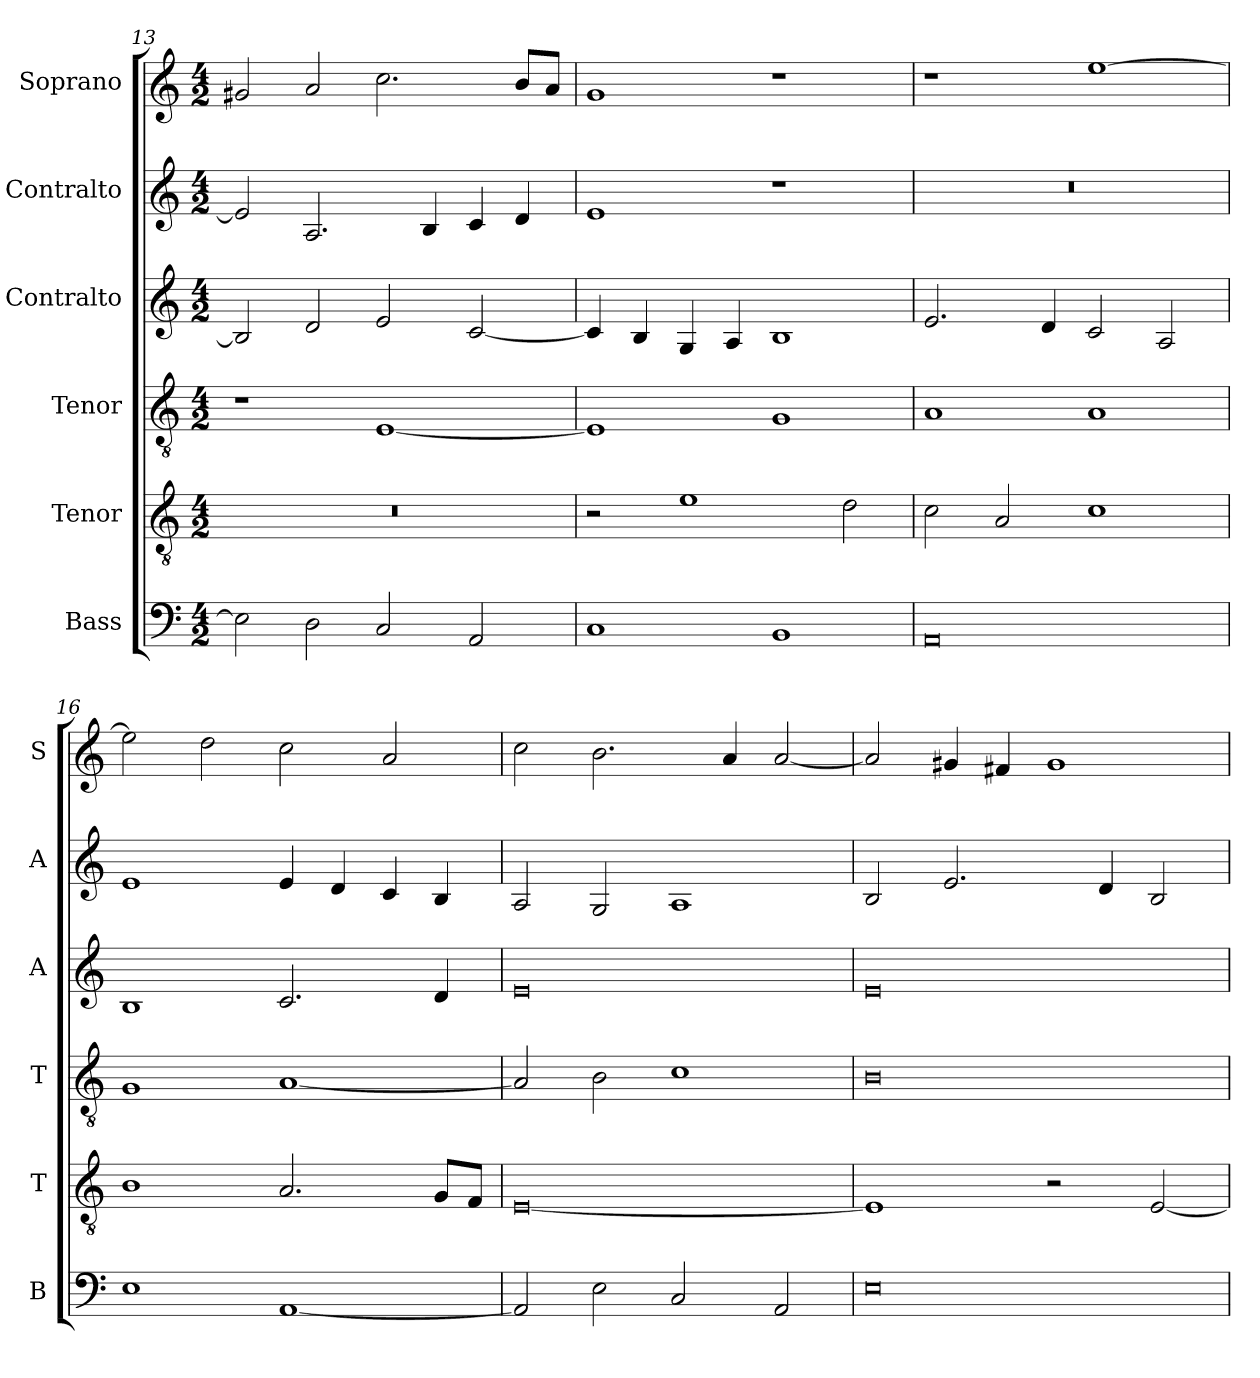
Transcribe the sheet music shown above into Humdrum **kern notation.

**kern	**kern	**kern	**kern	**kern	**kern
*part6	*part5	*part4	*part3	*part2	*part1
*staff6	*staff5	*staff4	*staff3	*staff2	*staff1
*I"Bass	*I"Tenor	*I"Tenor	*I"Contralto	*I"Contralto	*I"Soprano
*I'B	*I'T	*I'T	*I'A	*I'A	*I'S
*clefF4	*clefGv2	*clefGv2	*clefG2	*clefG2	*clefG2
*k[]	*k[]	*k[]	*k[]	*k[]	*k[]
*A:aeo	*A:aeo	*A:aeo	*A:aeo	*A:aeo	*A:aeo
*M4/2	*M4/2	*M4/2	*M4/2	*M4/2	*M4/2
=13	=13	=13	=13	=13	=13
2E]	0r	1r	2B]	2e]	2g#X
2D	.	.	2d	2.A	2a
2C	.	[1E	2e	.	2.cc
.	.	.	.	4B	.
2AA	.	.	[2c	4c	.
.	.	.	.	4d	8b/L
.	.	.	.	.	8a/J
=14	=14	=14	=14	=14	=14
1C	2r	1E]	4c]	1e	1g
.	.	.	4B	.	.
.	1e	.	4G	.	.
.	.	.	4A	.	.
1BB	.	1G	1B	1r	1r
.	2d	.	.	.	.
=15	=15	=15	=15	=15	=15
0AA	2c	1A	2.e	0r	1r
.	2A	.	.	.	.
.	.	.	4d	.	.
.	1c	1A	2c	.	[1ee
.	.	.	2A	.	.
=16	=16	=16	=16	=16	=16
1E	1B	1G	1B	1e	2ee]
.	.	.	.	.	2dd
[1AA	2.A	[1A	2.c	4e	2cc
.	.	.	.	4d	.
.	.	.	.	4c	2a
.	8G/L	.	4d	4B	.
.	8F/J	.	.	.	.
=17	=17	=17	=17	=17	=17
2AA]	[0E	2A]	0e	2A	2cc
2E	.	2B	.	2G	2.b
2C	.	1c	.	1A	.
.	.	.	.	.	4a
2AA	.	.	.	.	[2a
=18	=18	=18	=18	=18	=18
0E	1E]	0B	0e	2B	2a]
.	.	.	.	2.e	4g#X
.	.	.	.	.	4f#X
.	2r	.	.	.	1g#
.	.	.	.	4d	.
.	[2E	.	.	2B	.
=	=	=	=	=	=
*-	*-	*-	*-	*-	*-
